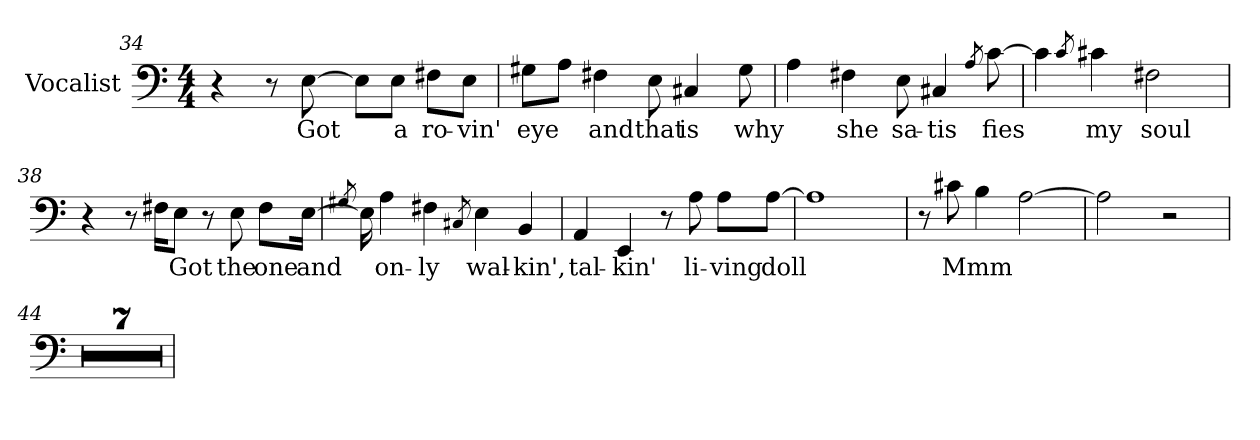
**kern	**text
*part1	*part1
*staff1	*staff1
*I"Vocalist	*
*clefF4	*
*M4/4	*
=34	=34
4r	.
8r	.
[8E	Got
8E\L]	_
8E\J	a
8F#X\L	ro-
8E\J	-vin'
=35	=35
8G#X\L	eye
8A\J	_
4F#X	and
8E	that
4C#X	is
8G#	why
=36	=36
4A	_
4F#X	she
8E	sa-
4C#X	-tis-
8qA	_
[8c	-fies
=37	=37
4c]	_
8qc	_
4c#X	my
2F#X	soul
=38	=38
4r	.
8r	.
16F#X\KL	_
8E\J	Got
8r	.
8E	the
8F#\L	one
[16E\Jk	and
=39	=39
8qG#X	_
16E]	.
4A	on-
4F#X	-ly
8qC#X	_
4E	wal-
4BB	-kin',
=40	=40
4AA	tal-
4EE	-kin'
8r	.
8A	li-
8A\L	-ving
[8A\J	doll
=41	=41
1A]	_
=42	=42
8r	.
8c#X	Mmm
4B	_
[2A	_
=43	=43
2A]	_
2r	.
=44	=44
1r	.
=45	=45
1r	.
=46	=46
1r	.
=47	=47
1r	.
=48	=48
1r	.
=49	=49
1r	.
=50	=50
1r	.
=	=
*-	*-
